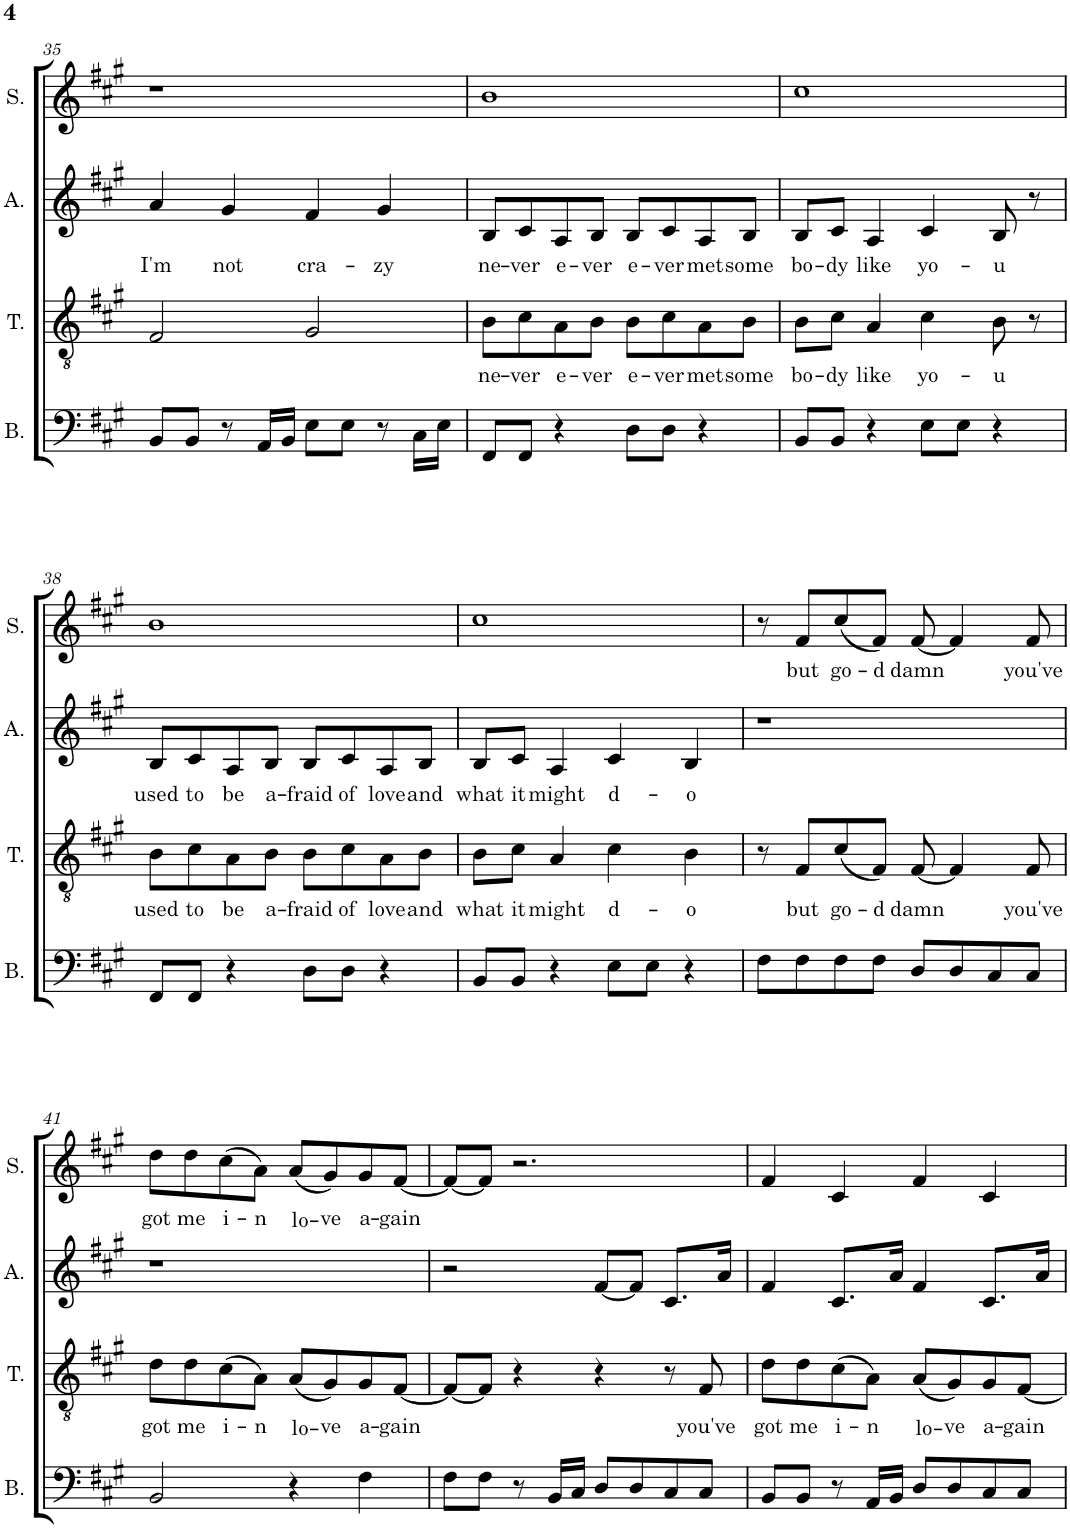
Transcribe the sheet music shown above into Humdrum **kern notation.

**kern	**kern	**text	**kern	**text	**kern	**text
*part4	*part3	*part3	*part2	*part2	*part1	*part1
*staff4	*staff3	*staff3	*staff2	*staff2	*staff1	*staff1
*I"Bass	*I"Tenor	*	*I"Alto	*	*I"Soprano	*
*I'B.	*I'T.	*	*I'A.	*	*I'S.	*
!!LO:PB:g=z
*clefF4	*clefGv2	*	*clefG2	*	*clefG2	*
*k[f#c#g#]	*k[f#c#g#]	*	*k[f#c#g#]	*	*k[f#c#g#]	*
*M4/4	*M4/4	*	*M4/4	*	*M4/4	*
=35	=35	=35	=35	=35	=35	=35
!	!	!	!	!LO:LY:b	!	!
8BB/L	2F#/	.	4a/	I'm	1r	.
8BB/J	.	.	.	.	.	.
!	!	!	!	!LO:LY:b	!	!
8r	.	.	4g#/	not	.	.
16AA/LL	.	.	.	.	.	.
16BB/JJ	.	.	.	.	.	.
!	!	!	!	!LO:LY:b	!	!
8E\L	2G#/	.	4f#/	cra-	.	.
8E\J	.	.	.	.	.	.
!	!	!	!	!LO:LY:b	!	!
8r	.	.	4g#/	-zy	.	.
16C#\LL	.	.	.	.	.	.
16E\JJ	.	.	.	.	.	.
=36	=36	=36	=36	=36	=36	=36
!	!	!LO:LY:b	!	!LO:LY:b	!	!
8FF#/L	8B\L	ne-	8B/L	ne-	1b	.
!	!	!LO:LY:b	!	!LO:LY:b	!	!
8FF#/J	8c#\	-ver	8c#/	-ver	.	.
!	!	!LO:LY:b	!	!LO:LY:b	!	!
4r	8A\	e-	8A/	e-	.	.
!	!	!LO:LY:b	!	!LO:LY:b	!	!
.	8B\J	-ver	8B/J	-ver	.	.
!	!	!LO:LY:b	!	!LO:LY:b	!	!
8D\L	8B\L	e-	8B/L	e-	.	.
!	!	!LO:LY:b	!	!LO:LY:b	!	!
8D\J	8c#\	-ver	8c#/	-ver	.	.
!	!	!LO:LY:b	!	!LO:LY:b	!	!
4r	8A\	met	8A/	met	.	.
!	!	!LO:LY:b	!	!LO:LY:b	!	!
.	8B\J	some	8B/J	some	.	.
=37	=37	=37	=37	=37	=37	=37
!	!	!LO:LY:b	!	!LO:LY:b	!	!
8BB/L	8B\L	bo-	8B/L	bo-	1cc#	.
!	!	!LO:LY:b	!	!LO:LY:b	!	!
8BB/J	8c#\J	-dy	8c#/J	-dy	.	.
!	!	!LO:LY:b	!	!LO:LY:b	!	!
4r	4A/	like	4A/	like	.	.
!	!	!LO:LY:b	!	!LO:LY:b	!	!
8E\L	4c#\	yo-	4c#/	yo-	.	.
8E\J	.	.	.	.	.	.
!	!	!LO:LY:b	!	!LO:LY:b	!	!
4r	8B\	-u	8B/	-u	.	.
.	8r	.	8r	.	.	.
!!LO:LB:g=z
=38	=38	=38	=38	=38	=38	=38
!	!	!LO:LY:b	!	!LO:LY:b	!	!
8FF#/L	8B\L	used	8B/L	used	1b	.
!	!	!LO:LY:b	!	!LO:LY:b	!	!
8FF#/J	8c#\	to	8c#/	to	.	.
!	!	!LO:LY:b	!	!LO:LY:b	!	!
4r	8A\	be	8A/	be	.	.
!	!	!LO:LY:b	!	!LO:LY:b	!	!
.	8B\J	a-	8B/J	a-	.	.
!	!	!LO:LY:b	!	!LO:LY:b	!	!
8D\L	8B\L	-fraid	8B/L	-fraid	.	.
!	!	!LO:LY:b	!	!LO:LY:b	!	!
8D\J	8c#\	of	8c#/	of	.	.
!	!	!LO:LY:b	!	!LO:LY:b	!	!
4r	8A\	love	8A/	love	.	.
!	!	!LO:LY:b	!	!LO:LY:b	!	!
.	8B\J	and	8B/J	and	.	.
=39	=39	=39	=39	=39	=39	=39
!	!	!LO:LY:b	!	!LO:LY:b	!	!
8BB/L	8B\L	what	8B/L	what	1cc#	.
!	!	!LO:LY:b	!	!LO:LY:b	!	!
8BB/J	8c#\J	it	8c#/J	it	.	.
!	!	!LO:LY:b	!	!LO:LY:b	!	!
4r	4A/	might	4A/	might	.	.
!	!	!LO:LY:b	!	!LO:LY:b	!	!
8E\L	4c#\	d-	4c#/	d-	.	.
8E\J	.	.	.	.	.	.
!	!	!LO:LY:b	!	!LO:LY:b	!	!
4r	4B\	-o	4B/	-o	.	.
=40	=40	=40	=40	=40	=40	=40
8F#\L	8r	.	1r	.	8r	.
!	!	!LO:LY:b	!	!	!	!LO:LY:b
8F#\	8F#/L	but	.	.	8f#/L	but
!	!	!LO:LY:b	!	!	!	!LO:LY:b
8F#\	(8c#/	go-	.	.	(8cc#/	go-
!	!	!LO:LY:b	!	!	!	!LO:LY:b
8F#\J	8F#/J)	-d	.	.	8f#/J)	-d
!	!	!LO:LY:b	!	!	!	!LO:LY:b
8D/L	[8F#/	damn	.	.	[8f#/	damn
8D/	4F#/]	.	.	.	4f#/]	.
8C#/	.	.	.	.	.	.
!	!	!LO:LY:b	!	!	!	!LO:LY:b
8C#/J	8F#/	you've	.	.	8f#/	you've
!!LO:LB:g=z
=41	=41	=41	=41	=41	=41	=41
!	!	!LO:LY:b	!	!	!	!LO:LY:b
2BB/	8d\L	got	1r	.	8dd\L	got
!	!	!LO:LY:b	!	!	!	!LO:LY:b
.	8d\	me	.	.	8dd\	me
!	!	!LO:LY:b	!	!	!	!LO:LY:b
.	(8c#\	i-	.	.	(8cc#\	i-
!	!	!LO:LY:b	!	!	!	!LO:LY:b
.	8A\J)	-n	.	.	8a\J)	-n
!	!	!LO:LY:b	!	!	!	!LO:LY:b
4r	(8A/L	lo-	.	.	(8a/L	lo-
!	!	!LO:LY:b	!	!	!	!LO:LY:b
.	8G#/)	-ve	.	.	8g#/)	-ve
!	!	!LO:LY:b	!	!	!	!LO:LY:b
4F#\	8G#/	-a-	.	.	8g#/	-a-
!	!	!LO:LY:b	!	!	!	!LO:LY:b
.	[8F#/J	gain	.	.	[8f#/J	gain
=42	=42	=42	=42	=42	=42	=42
8F#\L	8F#/L_	.	2r	.	8f#/L_	.
8F#\J	8F#/J]	.	.	.	8f#/J]	.
8r	4r	.	.	.	2.r	.
16BB/LL	.	.	.	.	.	.
16C#/JJ	.	.	.	.	.	.
8D/L	4r	.	[8f#/L	.	.	.
8D/	.	.	8f#/J]	.	.	.
8C#/	8r	.	8.c#/L	.	.	.
!	!	!LO:LY:b	!	!	!	!
8C#/J	8F#/	you've	.	.	.	.
.	.	.	16a/Jk	.	.	.
=43	=43	=43	=43	=43	=43	=43
!	!	!LO:LY:b	!	!	!	!
8BB/L	8d\L	got	4f#/	.	4f#/	.
!	!	!LO:LY:b	!	!	!	!
8BB/J	8d\	me	.	.	.	.
!	!	!LO:LY:b	!	!	!	!
8r	(8c#\	i-	8.c#/L	.	4c#/	.
!	!	!LO:LY:b	!	!	!	!
16AA/LL	8A\J)	-n	.	.	.	.
16BB/JJ	.	.	16a/Jk	.	.	.
!	!	!LO:LY:b	!	!	!	!
8D/L	(8A/L	lo-	4f#/	.	4f#/	.
!	!	!LO:LY:b	!	!	!	!
8D/	8G#/)	-ve	.	.	.	.
!	!	!LO:LY:b	!	!	!	!
8C#/	8G#/	-a-	8.c#/L	.	4c#/	.
!	!	!LO:LY:b	!	!	!	!
8C#/J	[8F#/J	gain	.	.	.	.
.	.	.	16a/Jk	.	.	.
=	=	=	=	=	=	=
*-	*-	*-	*-	*-	*-	*-
